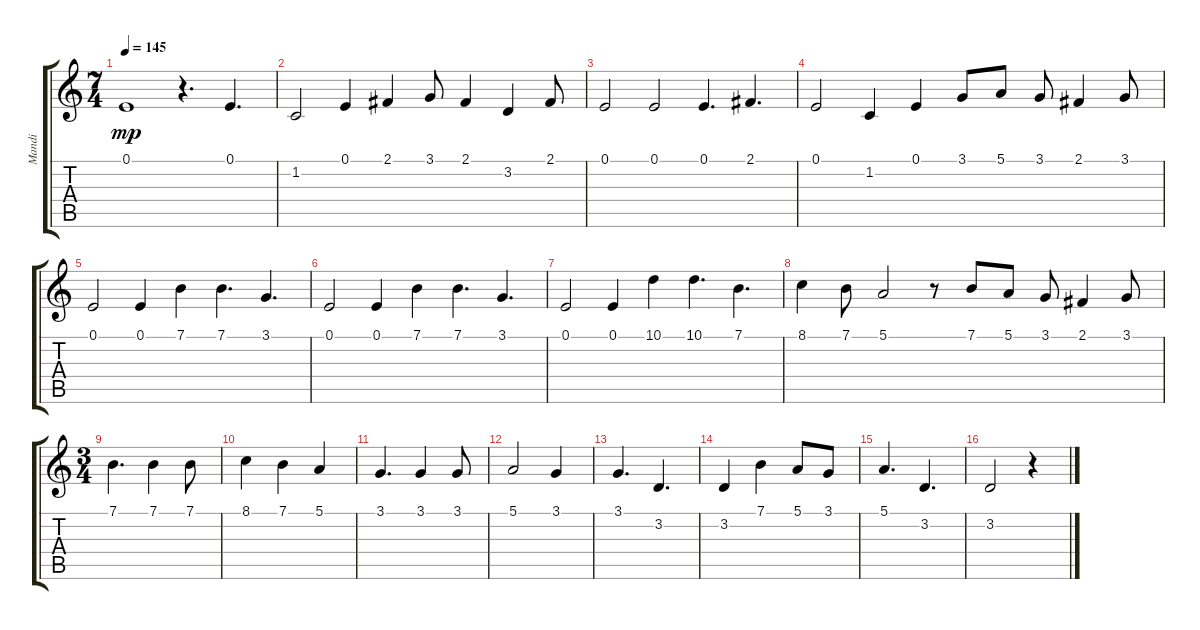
\track ("Mandi" "Mandi") {instrument voiceoohs}
\staff {score tabs}
\tuning (E4 B3 G3 D3 A2 E2) {hide}
\ts (7 4)
\tempo 145
\clef g2
\ks c
0.1.1{dy mp} r.4{d} 0.1.4{d} |
1.2.2 0.1.4 2.1.4 3.1.8 2.1.4 3.2.4 2.1.8 |
0.1.2 0.1.2 0.1.4{d} 2.1.4{d} |
0.1.2 1.2.4 0.1.4 3.1.8 5.1.8 3.1.8 2.1.4 3.1.8 |
0.1.2 0.1.4 7.1.4 7.1.4{d} 3.1.4{d} |
0.1.2 0.1.4 7.1.4 7.1.4{d} 3.1.4{d} |
0.1.2 0.1.4 10.1.4 10.1.4{d} 7.1.4{d} |
8.1.4 7.1.8 5.1.2 r.8 7.1.8 5.1.8 3.1.8 2.1.4 3.1.8 |
\ts (3 4)
7.1.4{d} 7.1.4 7.1.8 |
8.1.4 7.1.4 5.1.4 |
3.1.4{d} 3.1.4 3.1.8 |
5.1.2 3.1.4 |
3.1.4{d} 3.2.4{d} |
3.2.4 7.1.4 5.1.8 3.1.8 |
5.1.4{d} 3.2.4{d} |
3.2.2 r.4
